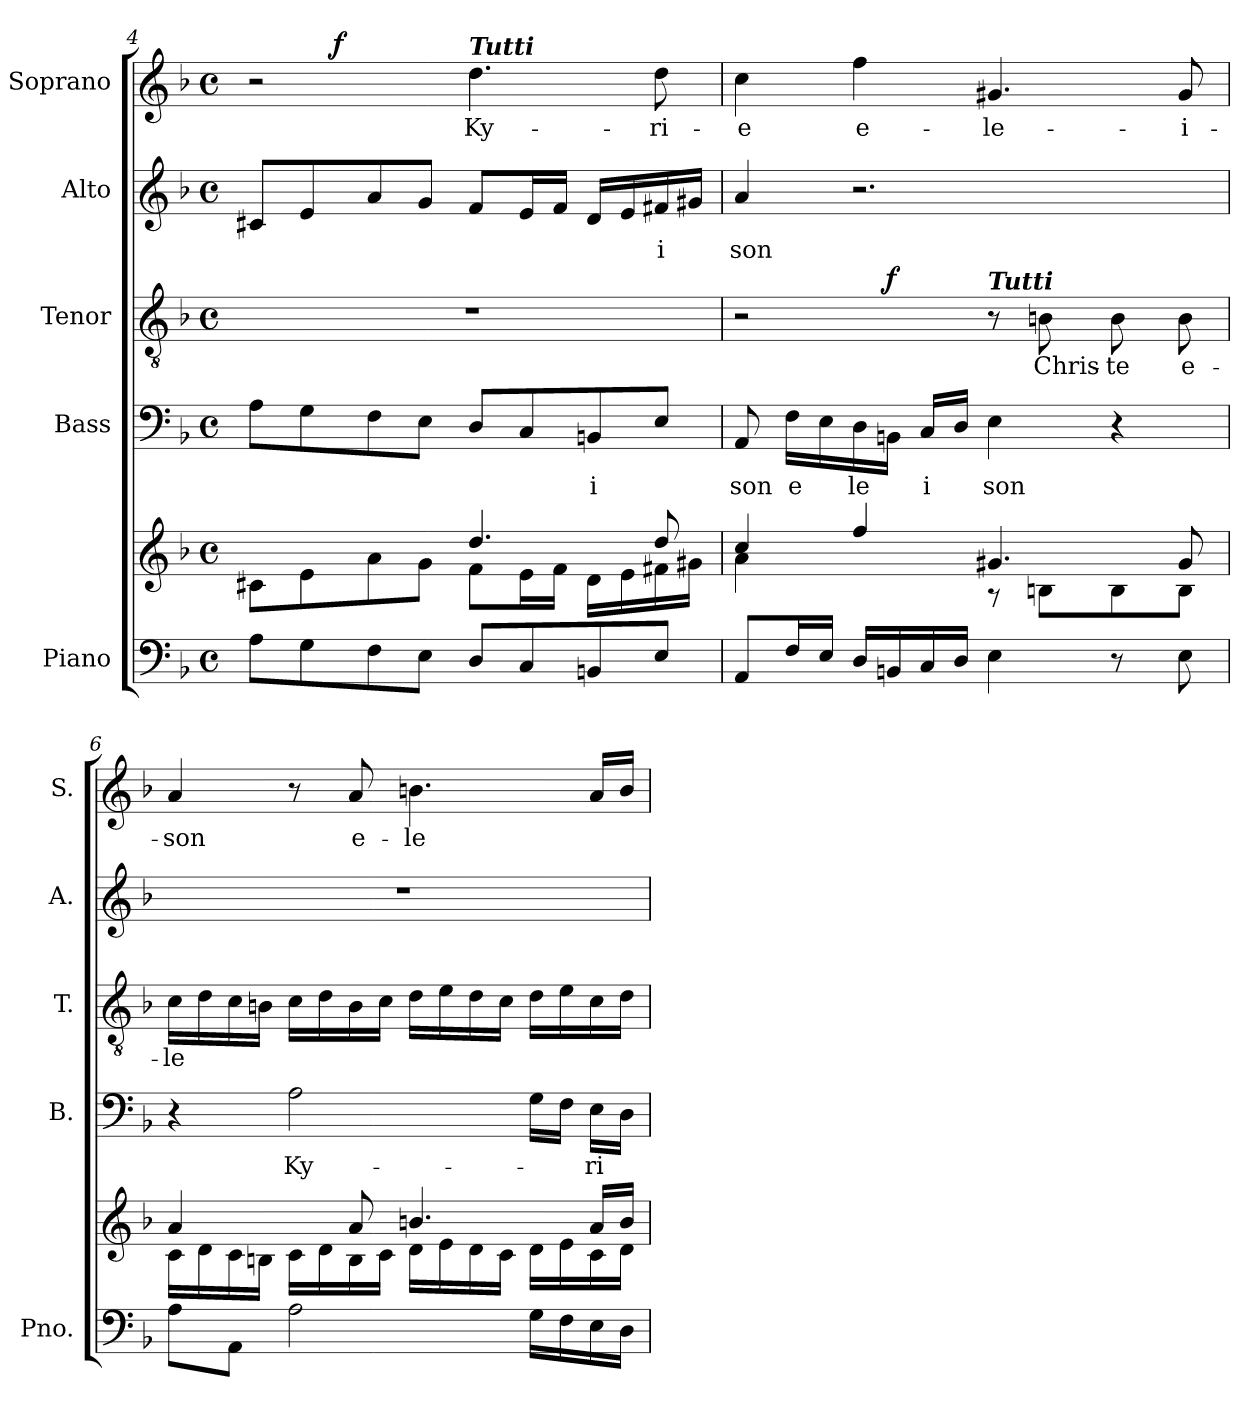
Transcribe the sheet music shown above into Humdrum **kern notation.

**kern	**kern	**kern	**text	**kern	**text	**dynam	**kern	**text	**kern	**text	**dynam
*part5	*part5	*part4	*part4	*part3	*part3	*part3	*part2	*part2	*part1	*part1	*part1
*staff6	*staff5	*staff4	*staff4	*staff3	*staff3	*staff3	*staff2	*staff2	*staff1	*staff1	*staff1
*I"Piano	*	*I"Bass	*	*I"Tenor	*	*	*I"Alto	*	*I"Soprano	*	*
*I'Pno.	*	*I'B.	*	*I'T.	*	*	*I'A.	*	*I'S.	*	*
!!LO:LB:g=z
*clefF4	*clefG2	*clefF4	*	*clefGv2	*	*	*clefG2	*	*clefG2	*	*
*k[b-]	*k[b-]	*k[b-]	*	*k[b-]	*	*	*k[b-]	*	*k[b-]	*	*
*F:	*F:	*F:	*	*F:	*	*	*F:	*	*F:	*	*
*M4/4	*M4/4	*M4/4	*	*M4/4	*	*	*M4/4	*	*M4/4	*	*
*met(c)	*met(c)	*met(c)	*	*met(c)	*	*	*met(c)	*	*met(c)	*	*
=4	=4	=4	=4	=4	=4	=4	=4	=4	=4	=4	=4
*	*^	*	*	*	*	*	*	*	*^	*	*
8A\L	8c#X\L	2ryy	8A\L	.	1r	.	.	8c#X/L	.	2r	8.ryy	.	.
8G\	8e\	.	8G\	.	.	.	.	8e/	.	.	.	.	.
!	!	!	!	!	!	!	!	!	!	!	!	!	!LO:DY:a
.	.	.	.	.	.	.	.	.	.	.	2ryy	.	f
8F\	8a\	.	8F\	.	.	.	.	8a/	.	.	.	.	.
8E\J	8g\J	.	8E\J	.	.	.	.	8g/J	.	.	.	.	.
!	!	!	!	!	!	!	!	!	!	!LO:TX:a:Bi:t=Tutti	!	!	!
!	!	!	!	!	!	!	!	!	!	!	!	!LO:LY:b	!
8D/L	8f\L	4.dd/	8D/L	.	.	.	.	8f/L	.	4.dd\	.	Ky-	.
8C/	16e\L	.	8C/	.	.	.	.	16e/L	.	.	.	.	.
.	16f\JJ	.	.	.	.	.	.	16f/JJ	.	.	4ryy	.	.
!	!	!	!	!LO:LY:b	!	!	!	!	!	!	!	!	!
8BBn/	16d\LL	.	8BBn/	i	.	.	.	16d/LL	.	.	.	.	.
.	16e\	.	.	.	.	.	.	16e/	.	.	.	.	.
!	!	!	!	!	!	!	!	!	!LO:LY:b	!	!	!LO:LY:b	!
8E/J	16f#X\	8dd/	8E/J	.	.	.	.	16f#X/	i	8dd\	.	-ri-	.
.	16g#X\JJ	.	.	.	.	.	.	16g#X/JJ	.	.	16ryy	.	.
=5	=5	=5	=5	=5	=5	=5	=5	=5	=5	=5	=5	=5	=5
*	*	*^	*	*	*	*	*	*	*	*	*	*	*
!	!	!	!	!	!LO:LY:b	!	!	!	!	!LO:LY:b	!	!	!LO:LY:b	!
*	*	*	*	*	*	*^	*	*	*	*	*v	*v	*	*
8AA/L	4a\	4cc/	2ryy	8AA/	son	2r	4ryy	.	.	4a/	son	4cc\	-e	.
!	!	!	!	!	!LO:LY:b	!	!	!	!	!	!	!	!	!
16F/L	.	.	.	16F\LL	e	.	.	.	.	.	.	.	.	.
16E/JJ	.	.	.	16E\	.	.	.	.	.	.	.	.	.	.
!	!	!	!	!	!LO:LY:b	!	!	!	!	!	!	!	!LO:LY:b	!
16D/LL	2.ryy	4ff/	.	16D\	le	.	16ryy	.	.	2.r	.	4ff\	e-	.
!	!	!	!	!	!	!	!	!	!LO:DY:a	!	!	!	!	!
16BBn/	.	.	.	16BBn\JJ	.	.	2ryy	.	f	.	.	.	.	.
!	!	!	!	!	!LO:LY:b	!	!	!	!	!	!	!	!	!
16C/	.	.	.	16C/LL	i	.	.	.	.	.	.	.	.	.
16D/JJ	.	.	.	16D/JJ	.	.	.	.	.	.	.	.	.	.
!	!	!	!	!	!	!LO:TX:a:Bi:t=Tutti	!	!	!	!	!	!	!	!
!	!	!	!	!	!LO:LY:b	!	!	!	!	!	!	!	!LO:LY:b	!
4E\	.	4.g#X/	8r	4E\	son	8r	.	.	.	.	.	4.g#X/	-le-	.
!	!	!	!	!	!	!	!	!LO:LY:b	!	!	!	!	!	!
.	.	.	8Bn\L	.	.	8Bn\	.	Chris-	.	.	.	.	.	.
!	!	!	!	!	!	!	!	!LO:LY:b	!	!	!	!	!	!
8r	.	.	8B\	4r	.	8B\	.	-te	.	.	.	.	.	.
.	.	.	.	.	.	.	8.ryy	.	.	.	.	.	.	.
!	!	!	!	!	!	!	!	!LO:LY:b	!	!	!	!	!LO:LY:b	!
8E\	.	8g#/	8B\J	.	.	8B\	.	e-	.	.	.	8g#/	-i-	.
=6	=6	=6	=6	=6	=6	=6	=6	=6	=6	=6	=6	=6	=6	=6
!	!	!	!	!	!	!	!	!LO:LY:b	!	!	!	!	!LO:LY:b	!
*	*	*	*	*	*	*v	*v	*	*	*	*	*	*	*
8A\L	1ryy	4a/	16c\LL	4r	.	16c\LL	-le	.	1r	.	4a/	-son	.
.	.	.	16d\	.	.	16d\	.	.	.	.	.	.	.
8AA\J	.	.	16c\	.	.	16c\	.	.	.	.	.	.	.
.	.	.	16Bn\JJ	.	.	16Bn\JJ	.	.	.	.	.	.	.
!	!	!	!	!	!LO:LY:b	!	!	!	!	!	!	!	!
2A\	.	8ryy	16c\LL	2A\	Ky-	16c\LL	.	.	.	.	8r	.	.
.	.	.	16d\	.	.	16d\	.	.	.	.	.	.	.
!	!	!	!	!	!	!	!	!	!	!	!	!LO:LY:b	!
.	.	8a/	16B\	.	.	16B\	.	.	.	.	8a/	e-	.
.	.	.	16c\JJ	.	.	16c\JJ	.	.	.	.	.	.	.
!	!	!	!	!	!	!	!	!	!	!	!	!LO:LY:b	!
.	.	4.bn/	16d\LL	.	.	16d\LL	.	.	.	.	4.bn\	-le	.
.	.	.	16e\	.	.	16e\	.	.	.	.	.	.	.
.	.	.	16d\	.	.	16d\	.	.	.	.	.	.	.
.	.	.	16c\JJ	.	.	16c\JJ	.	.	.	.	.	.	.
16G\LL	.	.	16d\LL	16G\LL	.	16d\LL	.	.	.	.	.	.	.
16F\	.	.	16e\	16F\JJ	.	16e\	.	.	.	.	.	.	.
!	!	!	!	!	!LO:LY:b	!	!	!	!	!	!	!	!
16E\	.	16a/LL	16c\	16E\LL	-ri	16c\	.	.	.	.	16a/LL	.	.
16D\JJ	.	16b/JJ	16d\JJ	16D\JJ	.	16d\JJ	.	.	.	.	16b/JJ	.	.
*	*v	*v	*v	*	*	*	*	*	*	*	*	*	*
=	=	=	=	=	=	=	=	=	=	=	=
*-	*-	*-	*-	*-	*-	*-	*-	*-	*-	*-	*-
